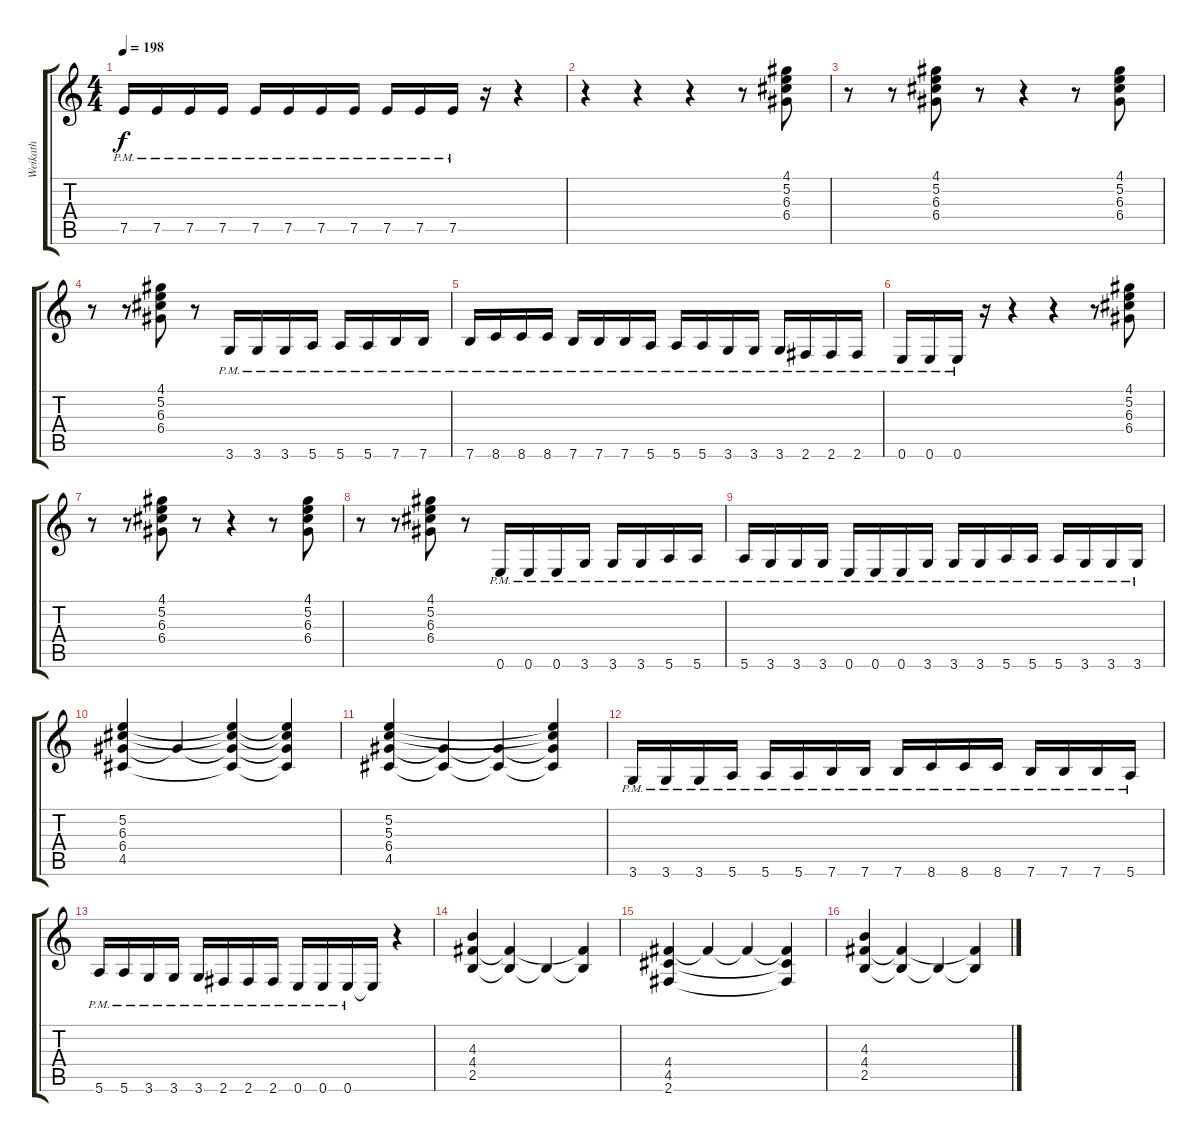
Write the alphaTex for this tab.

\track ("Weikath" "Weikath") {instrument distortionguitar}
\staff {score tabs}
\tuning (E4 B3 G3 D3 A2 E2) {hide}
\ts (4 4)
\tempo 198
\clef g2
\ks c
7.5{pm}.16{dy f} 7.5{pm}.16 7.5{pm}.16 7.5{pm}.16 7.5{pm}.16 7.5{pm}.16 7.5{pm}.16 7.5{pm}.16 7.5{pm}.16 7.5{pm}.16 7.5{pm}.16 r.16 r.4 |
r.4 r.4 r.4 r.8 (4.1 5.2 6.3 6.4).8 |
r.8 r.8 (4.1 5.2 6.3 6.4).8 r.8 r.4 r.8 (4.1 5.2 6.3 6.4).8 |
r.8 r.8 (4.1 5.2 6.3 6.4).8 r.8 3.6{pm}.16 3.6{pm}.16 3.6{pm}.16 5.6{pm}.16 5.6{pm}.16 5.6{pm}.16 7.6{pm}.16 7.6{pm}.16 |
7.6{pm}.16 8.6{pm}.16 8.6{pm}.16 8.6{pm}.16 7.6{pm}.16 7.6{pm}.16 7.6{pm}.16 5.6{pm}.16 5.6{pm}.16 5.6{pm}.16 3.6{pm}.16 3.6{pm}.16 3.6{pm}.16 2.6{pm}.16 2.6{pm}.16 2.6{pm}.16 |
0.6{pm}.16 0.6{pm}.16 0.6{pm}.16 r.16 r.4 r.4 r.8 (4.1 5.2 6.3 6.4).8 |
r.8 r.8 (4.1 5.2 6.3 6.4).8 r.8 r.4 r.8 (4.1 5.2 6.3 6.4).8 |
r.8 r.8 (4.1 5.2 6.3 6.4).8 r.8 0.6{pm}.16 0.6{pm}.16 0.6{pm}.16 3.6{pm}.16 3.6{pm}.16 3.6{pm}.16 5.6{pm}.16 5.6{pm}.16 |
5.6{pm}.16 3.6{pm}.16 3.6{pm}.16 3.6{pm}.16 0.6{pm}.16 0.6{pm}.16 0.6{pm}.16 3.6{pm}.16 3.6{pm}.16 3.6{pm}.16 5.6{pm}.16 5.6{pm}.16 5.6{pm}.16 3.6{pm}.16 3.6{pm}.16 3.6{pm}.16 |
(5.2 6.3 6.4 4.5).4 6.4{t}.4 (5.2{t} 6.3{t} 6.4{t} 4.5{t}).4 (5.2{t} 6.3{t} 6.4{t} 4.5{t}).4 |
(5.2 5.3 6.4 4.5).4 (6.4{t} 4.5{t}).4 (6.4{t} 4.5{t}).4 (5.2{t} 5.3{t} 6.4{t} 4.5{t}).4 |
3.6{pm}.16 3.6{pm}.16 3.6{pm}.16 5.6{pm}.16 5.6{pm}.16 5.6{pm}.16 7.6{pm}.16 7.6{pm}.16 7.6{pm}.16 8.6{pm}.16 8.6{pm}.16 8.6{pm}.16 7.6{pm}.16 7.6{pm}.16 7.6{pm}.16 5.6{pm}.16 |
5.6{pm}.16 5.6{pm}.16 3.6{pm}.16 3.6{pm}.16 3.6{pm}.16 2.6{pm}.16 2.6{pm}.16 2.6{pm}.16 0.6{pm}.16 0.6{pm}.16 0.6{pm}.16 0.6{t}.16 r.4 |
(4.3 4.4 2.5).4{volume 13} (4.4{t} 2.5{t}).4 2.5{t}.4 (4.4{t} 2.5{t}).4 |
(4.4 4.5 2.6).4 4.4{t}.4 4.4{t}.4 (4.4{t} 4.5{t} 2.6{t}).4 |
(4.3 4.4 2.5).4 (4.4{t} 2.5{t}).4 2.5{t}.4 (4.4{t} 2.5{t}).4
